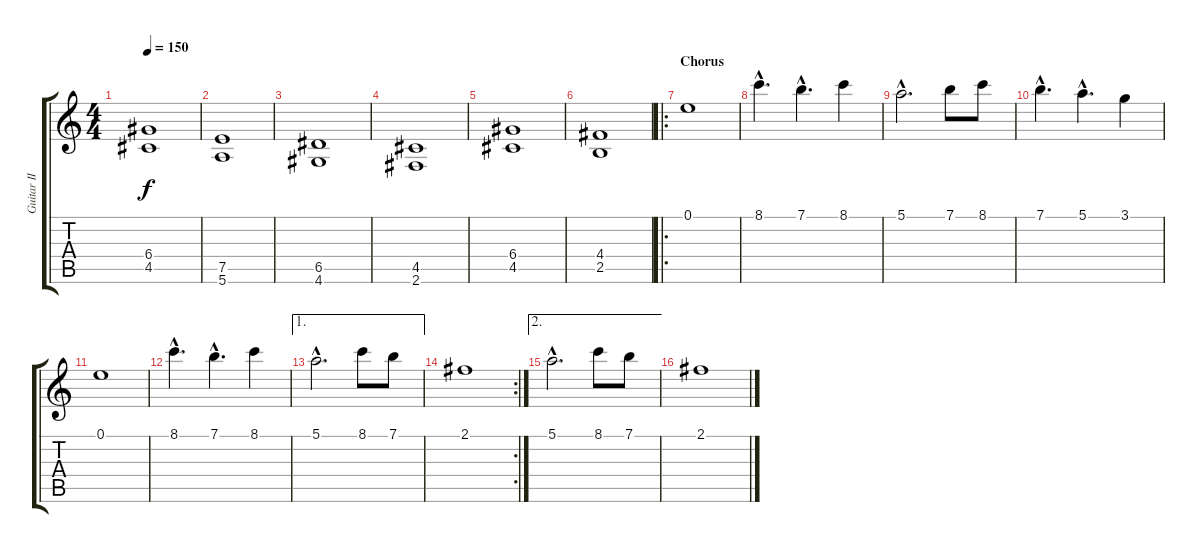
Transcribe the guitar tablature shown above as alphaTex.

\track ("Guitar II" "Guitar II") {instrument distortionguitar}
\staff {score tabs}
\tuning (E4 B3 G3 D3 A2 E2) {hide}
\ts (4 4)
\tempo 150
\clef g2
\ks c
(6.4 4.5).1{dy f} |
(7.5 5.6).1 |
(6.5 4.6).1 |
(4.5 2.6).1 |
(6.4 4.5).1 |
(4.4 2.5).1 |
\ro
\section ("" "Chorus")
0.1.1 |
8.1{hac}.4{d} 7.1{hac}.4{d} 8.1.4 |
5.1{hac}.2{d} 7.1.8 8.1.8 |
7.1{hac}.4{d} 5.1{hac}.4{d} 3.1.4 |
0.1.1 |
8.1{hac}.4{d} 7.1{hac}.4{d} 8.1.4 |
\ae 1
5.1{hac}.2{d} 8.1.8 7.1.8 |
\rc 2
2.1.1 |
\ae 2
5.1{hac}.2{d} 8.1.8 7.1.8 |
2.1.1
